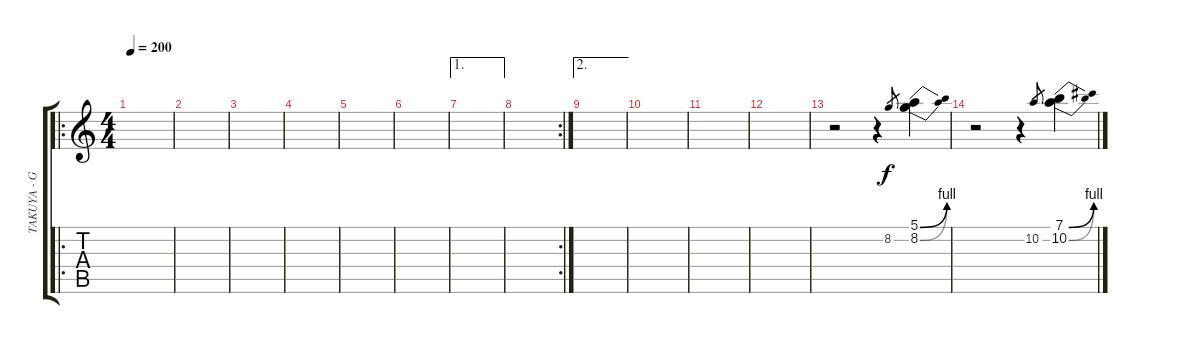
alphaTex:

\track ("TAKUYA - Guitar 2" "TAKUYA - G") {instrument overdrivenguitar}
\staff {score tabs}
\tuning (E4 B3 G3 D3 A2 E2) {hide}
\ro
\ts (4 4)
\tempo 200
\clef g2
\ks c
|
|
|
|
|
|
\ae 1
|
\rc 2
|
\ae 2
|
|
|
|
r.2 r.4 8.2.8{gr} (5.1{be (bend 0 0 60 4)} 8.2{be (bend 0 0 60 4)}).4 |
r.2 r.4 10.2.8{gr} (7.1{be (bend 0 0 60 4)} 10.2{be (bend 0 0 60 4)}).4
